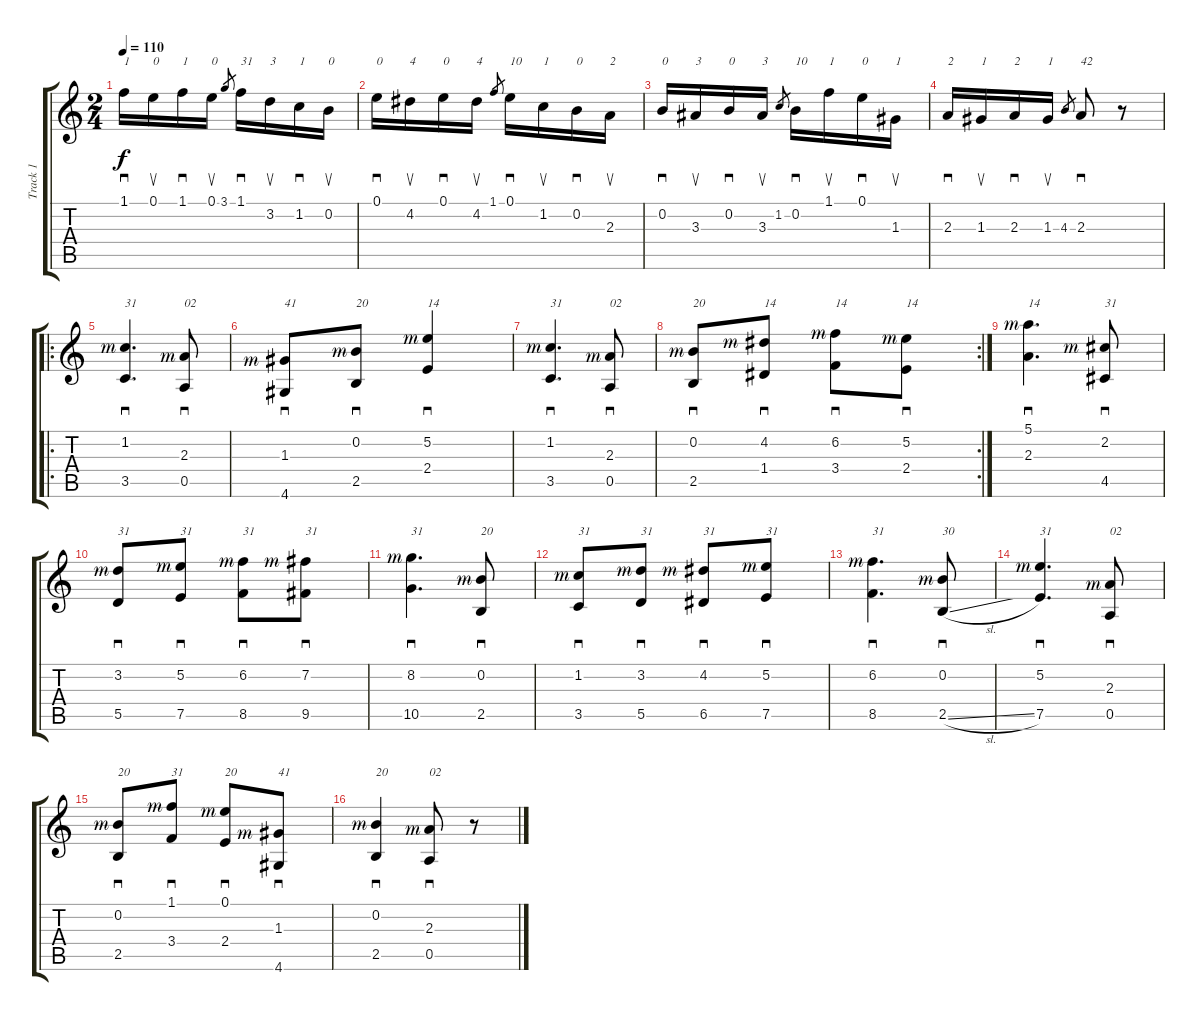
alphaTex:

\track ("Track 1" "Track 1") {instrument acousticguitarnylon}
\staff {score tabs}
\tuning (E4 B3 G3 D3 A2 E2) {hide}
\ts (2 4)
\tempo 110
\clef g2
\ks aminor
1.1.16{sd txt "1" dy f} 0.1.16{su txt "0"} 1.1.16{sd txt "1"} 0.1.16{su txt "0"} 3.1.8{gr} 1.1.16{sd txt "31"} 3.2.16{su txt "3"} 1.2.16{sd txt "1"} 0.2.16{su txt "0"} |
0.1.16{sd txt "0"} 4.2.16{su txt "4"} 0.1.16{sd txt "0"} 4.2.16{su txt "4"} 1.1.8{gr} 0.1.16{sd txt "10"} 1.2.16{su txt "1"} 0.2.16{sd txt "0"} 2.3.16{su txt "2"} |
0.2.16{sd txt "0"} 3.3.16{su txt "3"} 0.2.16{sd txt "0"} 3.3.16{su txt "3"} 1.2.8{gr} 0.2.16{sd txt "10"} 1.1.16{su txt "1"} 0.1.16{sd txt "0"} 1.3.16{su txt "1"} |
2.3.16{sd txt "2"} 1.3.16{su txt "1"} 2.3.16{sd txt "2"} 1.3.16{su txt "1"} 4.3.8{gr} 2.3.8{sd txt "42"} r.8 |
\ro
(1.2{rf 3} 3.5).4{d sd txt "31"} (2.3{rf 3} 0.5).8{sd txt "02"} |
(1.3{rf 3} 4.6).8{sd txt "41"} (0.2{rf 3} 2.5).8{sd txt "20"} (5.2{rf 3} 2.4).4{sd txt "14"} |
(1.2{rf 3} 3.5).4{d sd txt "31"} (2.3{rf 3} 0.5).8{sd txt "02"} |
\rc 2
(0.2{rf 3} 2.5).8{sd txt "20"} (4.2{rf 3} 1.4).8{sd txt "14"} (6.2{rf 3} 3.4).8{sd txt "14"} (5.2{rf 3} 2.4).8{sd txt "14"} |
(5.1{rf 3} 2.3).4{d sd txt "14"} (2.2{rf 3} 4.5).8{sd txt "31"} |
(3.2{rf 3} 5.5).8{sd txt "31"} (5.2{rf 3} 7.5).8{sd txt "31"} (6.2{rf 3} 8.5).8{sd txt "31"} (7.2{rf 3} 9.5).8{sd txt "31"} |
(8.2{rf 3} 10.5).4{d sd txt "31"} (0.2{rf 3} 2.5).8{sd txt "20"} |
(1.2{rf 3} 3.5).8{sd txt "31"} (3.2{rf 3} 5.5).8{sd txt "31"} (4.2{rf 3} 6.5).8{sd txt "31"} (5.2{rf 3} 7.5).8{sd txt "31"} |
(6.2{rf 3} 8.5).4{d sd txt "31"} (0.2{rf 3} 2.5{sl}).8{sd txt "30"} |
(5.2{rf 3} 7.5).4{d sd txt "31"} (2.3{rf 3} 0.5).8{sd txt "02"} |
(0.2{rf 3} 2.5).8{sd txt "20"} (1.1{rf 3} 3.4).8{sd txt "31"} (0.1{rf 3} 2.4).8{sd txt "20"} (1.3{rf 3} 4.6).8{sd txt "41"} |
(0.2{rf 3} 2.5).4{sd txt "20"} (2.3{rf 3} 0.5).8{sd txt "02"} r.8
